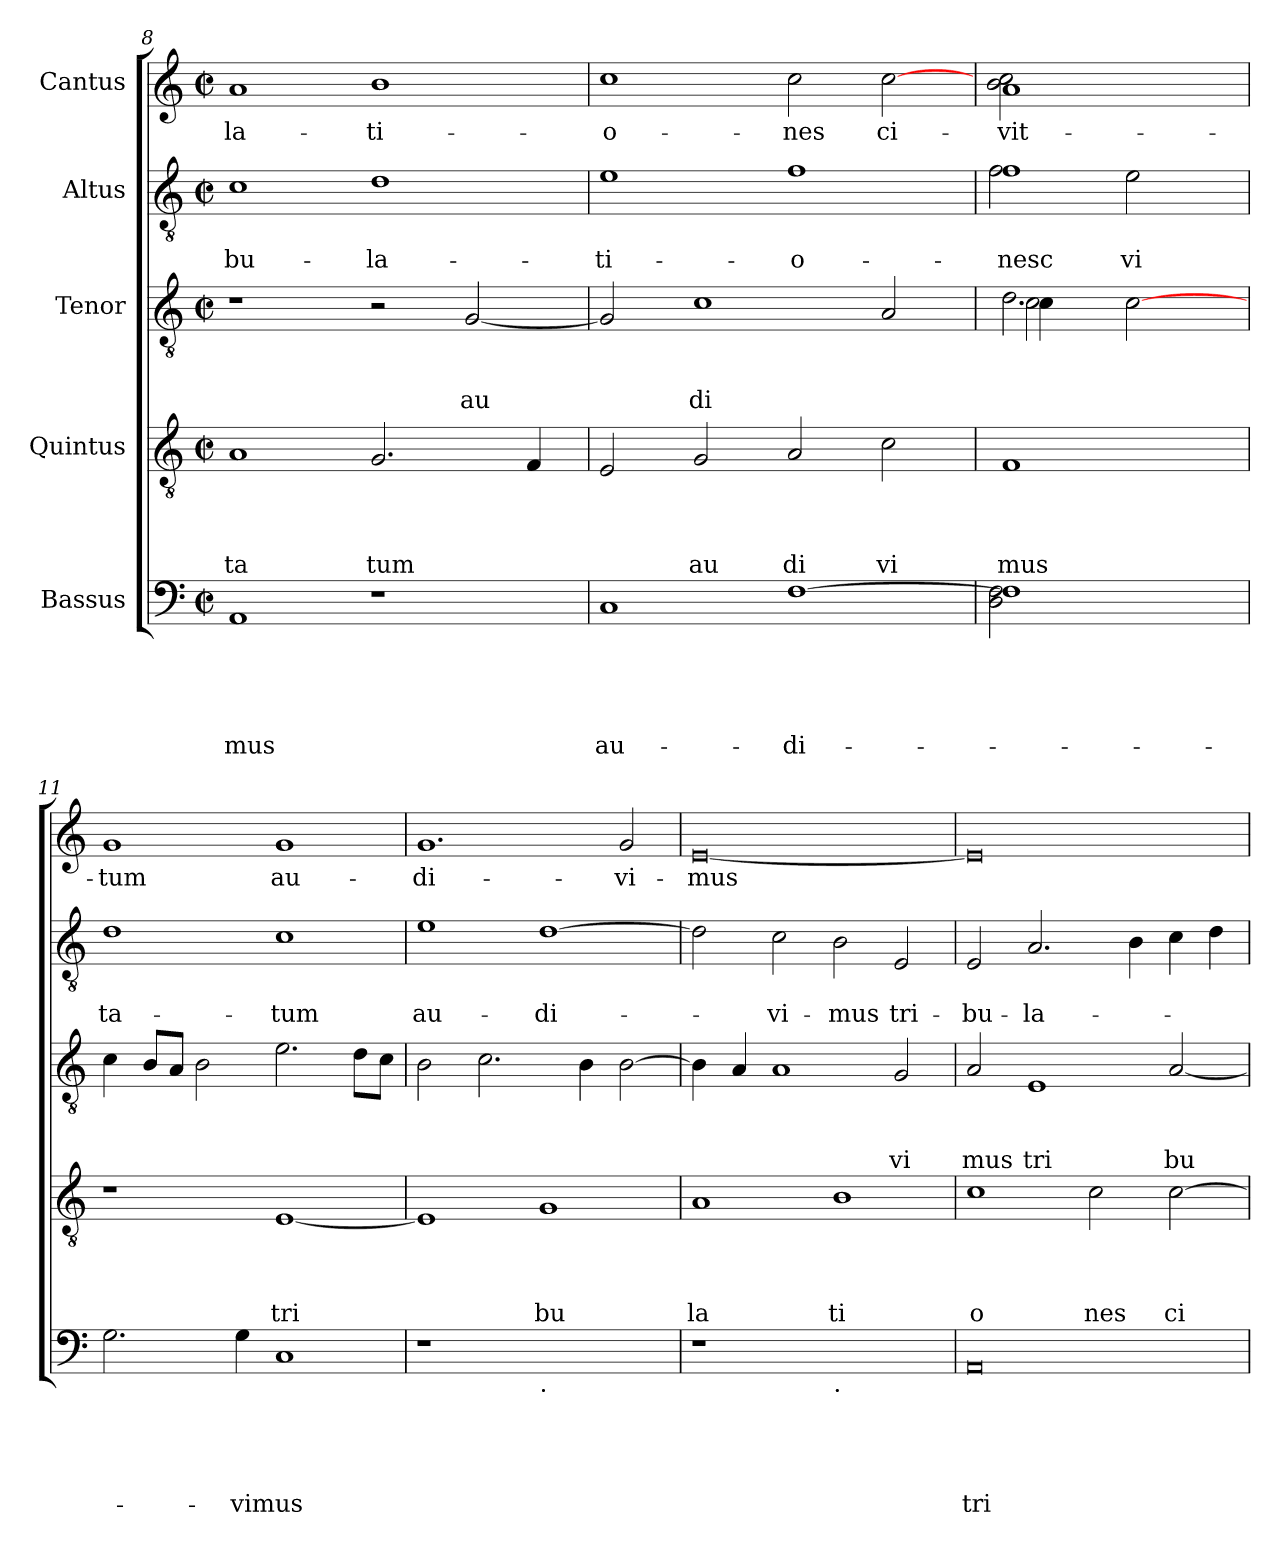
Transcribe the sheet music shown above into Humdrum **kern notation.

**kern	**text	**text	**text	**text	**text	**kern	**text	**text	**text	**text	**kern	**text	**text	**text	**kern	**text	**text	**kern	**text
*part5	*part5	*part5	*part5	*part5	*part5	*part4	*part4	*part4	*part4	*part4	*part3	*part3	*part3	*part3	*part2	*part2	*part2	*part1	*part1
*staff5	*staff5	*staff5	*staff5	*staff5	*staff5	*staff4	*staff4	*staff4	*staff4	*staff4	*staff3	*staff3	*staff3	*staff3	*staff2	*staff2	*staff2	*staff1	*staff1
*I"Bassus	*	*	*	*	*	*I"Quintus	*	*	*	*	*I"Tenor	*	*	*	*I"Altus	*	*	*I"Cantus	*
!!LO:LB:g=z
*clefF4	*	*	*	*	*	*clefGv2	*	*	*	*	*clefGv2	*	*	*	*clefGv2	*	*	*clefG2	*
*k[]	*	*	*	*	*	*k[]	*	*	*	*	*k[]	*	*	*	*k[]	*	*	*k[]	*
*C:	*	*	*	*	*	*C:	*	*	*	*	*C:	*	*	*	*C:	*	*	*C:	*
*M2/2	*	*	*	*	*	*M2/2	*	*	*	*	*M2/2	*	*	*	*M2/2	*	*	*M2/2	*
*met(c|)	*	*	*	*	*	*met(c|)	*	*	*	*	*met(c|)	*	*	*	*met(c|)	*	*	*met(c|)	*
=8	=8	=8	=8	=8	=8	=8	=8	=8	=8	=8	=8	=8	=8	=8	=8	=8	=8	=8	=8
!	!	!	!	!	!LO:LY:b	!	!	!	!	!LO:LY:b	!	!	!	!	!	!	!LO:LY:b	!	!LO:LY:b
1AA	.	.	.	.	mus	1A	.	.	.	-ta	1r	.	.	.	1c	.	bu-	1a	la-
!	!	!	!	!	!	!	!	!	!	!LO:LY:b	!	!	!	!	!	!	!LO:LY:b	!	!LO:LY:b
1r	.	.	.	.	.	2.G/	.	.	.	tum	2r	.	.	.	1d	.	-la-	1b	-ti-
!	!	!	!	!	!	!	!	!	!	!	!	!	!	!LO:LY:b	!	!	!	!	!
.	.	.	.	.	.	.	.	.	.	.	[<2G/	.	.	au	.	.	.	.	.
.	.	.	.	.	.	4F/	.	.	.	.	.	.	.	.	.	.	.	.	.
=9	=9	=9	=9	=9	=9	=9	=9	=9	=9	=9	=9	=9	=9	=9	=9	=9	=9	=9	=9
!	!	!	!	!	!LO:LY:b	!	!	!	!	!	!	!	!	!	!	!	!LO:LY:b	!	!LO:LY:b
1C	.	.	.	.	au-	2E/	.	.	.	.	2G/]	.	.	.	1e	.	-ti-	1cc	-o-
!	!	!	!	!	!	!	!	!	!	!LO:LY:b	!	!	!	!LO:LY:b	!	!	!	!	!
.	.	.	.	.	.	2G/	.	.	.	au	1c	.	.	di	.	.	.	.	.
!	!	!	!	!	!LO:LY:b	!	!	!	!	!LO:LY:b	!	!	!	!	!	!	!LO:LY:b	!	!LO:LY:b
[>1F	.	.	.	.	-di-	2A/	.	.	.	di	.	.	.	.	1f	.	-o-	2cc\	-nes
!	!	!	!	!	!	!	!	!	!	!LO:LY:b	!	!	!	!	!	!	!	!	!LO:LY:b
.	.	.	.	.	.	2c\	.	.	.	vi	2A/	.	.	.	.	.	.	[>2cc\	ci-
=10	=10	=10	=10	=10	=10	=10	=10	=10	=10	=10	=10	=10	=10	=10	=10	=10	=10	=10	=10
*^	*	*	*	*	*	*	*	*	*	*	*	*	*	*	*	*	*	*	*
!	!	!	!	!	!	!	!	!	!	!	!LO:LY:b	!	!	!	!	!	!	!LO:LY:b	!	!LO:LY:b
*	*	*	*	*	*	*	*	*	*	*	*	*^	*	*	*	*^	*	*	*^	*
*	*	*	*	*	*	*	*	*	*	*	*	*	*^	*	*	*	*	*	*	*	*	*	*
1F]	2D\ 2F\	.	.	.	.	.	1F	.	.	.	mus	2.d\	2c\	4c\	.	.	.	1f	2f\	.	-nesc	1a	2b\ 2cc\	-vit-
.	.	.	.	.	.	.	.	.	.	.	.	.	.	4ryy	.	.	.	.	.	.	.	.	.	.
!	!	!	!	!	!	!	!	!	!	!	!	!	!	!	!	!	!	!	!	!	!LO:LY:b	!	!	!
.	2ryy	.	.	.	.	.	.	.	.	.	.	.	2ryy	[>2c\	.	.	.	.	2e\	.	vi-	.	2ryy	.
.	.	.	.	.	.	.	.	.	.	.	.	4ryy	.	.	.	.	.	.	.	.	.	.	.	.
*	*	*	*	*	*	*	*	*	*	*	*	*v	*v	*v	*	*	*	*	*	*	*	*v	*v	*
*v	*v	*	*	*	*	*	*	*	*	*	*	*	*	*	*	*v	*v	*	*	*	*
=11	=11	=11	=11	=11	=11	=11	=11	=11	=11	=11	=11	=11	=11	=11	=11	=11	=11	=11	=11
!	!	!	!	!	!	!	!	!	!	!	!	!	!	!	!	!	!LO:LY:b	!	!LO:LY:b
2.G\	.	.	.	.	.	1r	.	.	.	.	4c\	.	.	.	1d	.	-ta-	1g	-tum
.	.	.	.	.	.	.	.	.	.	.	8B/L	.	.	.	.	.	.	.	.
.	.	.	.	.	.	.	.	.	.	.	8A/J	.	.	.	.	.	.	.	.
.	.	.	.	.	.	.	.	.	.	.	2B\	.	.	.	.	.	.	.	.
!	!	!	!	!	!LO:LY:b	!	!	!	!	!	!	!	!	!	!	!	!	!	!
4G\	.	.	.	.	-vimus	.	.	.	.	.	.	.	.	.	.	.	.	.	.
!	!	!	!	!	!	!	!	!	!	!LO:LY:b	!	!	!	!	!	!	!LO:LY:b	!	!LO:LY:b
1C	.	.	.	.	.	[<1E	.	.	.	tri	2.e\	.	.	.	1c	.	-tum	1g	au-
.	.	.	.	.	.	.	.	.	.	.	8d\L	.	.	.	.	.	.	.	.
.	.	.	.	.	.	.	.	.	.	.	8c\J	.	.	.	.	.	.	.	.
=12	=12	=12	=12	=12	=12	=12	=12	=12	=12	=12	=12	=12	=12	=12	=12	=12	=12	=12	=12
!	!	!	!	!	!	!	!	!	!	!	!	!	!	!	!	!	!LO:LY:b	!	!LO:LY:b
1r	.	.	.	.	.	1E]	.	.	.	.	2B\	.	.	.	1e	.	au-	1.g	-di-
.	.	.	.	.	.	.	.	.	.	.	2.c\	.	.	.	.	.	.	.	.
!LO:TX:b:t=.	!	!	!	!	!	!	!	!	!	!	!	!	!	!	!	!	!	!	!
!	!	!	!	!	!	!	!	!	!	!LO:LY:b	!	!	!	!	!	!	!LO:LY:b	!	!
1ryy	.	.	.	.	.	1G	.	.	.	bu	.	.	.	.	[>1d	.	-di-	.	.
.	.	.	.	.	.	.	.	.	.	.	4B\	.	.	.	.	.	.	.	.
!	!	!	!	!	!	!	!	!	!	!	!	!	!	!	!	!	!	!	!LO:LY:b
.	.	.	.	.	.	.	.	.	.	.	[>2B\	.	.	.	.	.	.	2g/	-vi-
=13	=13	=13	=13	=13	=13	=13	=13	=13	=13	=13	=13	=13	=13	=13	=13	=13	=13	=13	=13
!	!	!	!	!	!	!	!	!	!	!LO:LY:b	!	!	!	!	!	!	!	!	!LO:LY:b
1r	.	.	.	.	.	1A	.	.	.	la	4B\]	.	.	.	2d\]	.	.	[<0e	-mus
.	.	.	.	.	.	.	.	.	.	.	4A/	.	.	.	.	.	.	.	.
!	!	!	!	!	!	!	!	!	!	!	!	!	!	!	!	!	!LO:LY:b	!	!
.	.	.	.	.	.	.	.	.	.	.	1A	.	.	.	2c\	.	-vi-	.	.
!LO:TX:b:t=.	!	!	!	!	!	!	!	!	!	!	!	!	!	!	!	!	!	!	!
!	!	!	!	!	!	!	!	!	!	!LO:LY:b	!	!	!	!	!	!	!LO:LY:b	!	!
1ryy	.	.	.	.	.	1B	.	.	.	ti	.	.	.	.	2B\	.	-mus	.	.
!	!	!	!	!	!	!	!	!	!	!	!	!	!	!LO:LY:b	!	!	!LO:LY:b	!	!
.	.	.	.	.	.	.	.	.	.	.	2G/	.	.	vi	2E/	.	tri-	.	.
=14	=14	=14	=14	=14	=14	=14	=14	=14	=14	=14	=14	=14	=14	=14	=14	=14	=14	=14	=14
!	!	!	!	!	!LO:LY:b	!	!	!	!	!LO:LY:b	!	!	!	!LO:LY:b	!	!	!LO:LY:b	!	!
0AA	.	.	.	.	tri-	1c	.	.	.	o	2A/	.	.	mus	2E/	.	-bu-	0e]	.
!	!	!	!	!	!	!	!	!	!	!	!	!	!	!LO:LY:b	!	!	!LO:LY:b	!	!
.	.	.	.	.	.	.	.	.	.	.	1E	.	.	tri	2.A/	.	-la-	.	.
!	!	!	!	!	!	!	!	!	!	!LO:LY:b	!	!	!	!	!	!	!	!	!
.	.	.	.	.	.	2c\	.	.	.	nes	.	.	.	.	.	.	.	.	.
.	.	.	.	.	.	.	.	.	.	.	.	.	.	.	4B\	.	.	.	.
!	!	!	!	!	!	!	!	!	!	!LO:LY:b	!	!	!	!LO:LY:b	!	!	!	!	!
.	.	.	.	.	.	[<2c\	.	.	.	ci	[<2A/	.	.	bu	4c\	.	.	.	.
.	.	.	.	.	.	.	.	.	.	.	.	.	.	.	4d\	.	.	.	.
=	=	=	=	=	=	=	=	=	=	=	=	=	=	=	=	=	=	=	=
*-	*-	*-	*-	*-	*-	*-	*-	*-	*-	*-	*-	*-	*-	*-	*-	*-	*-	*-	*-
